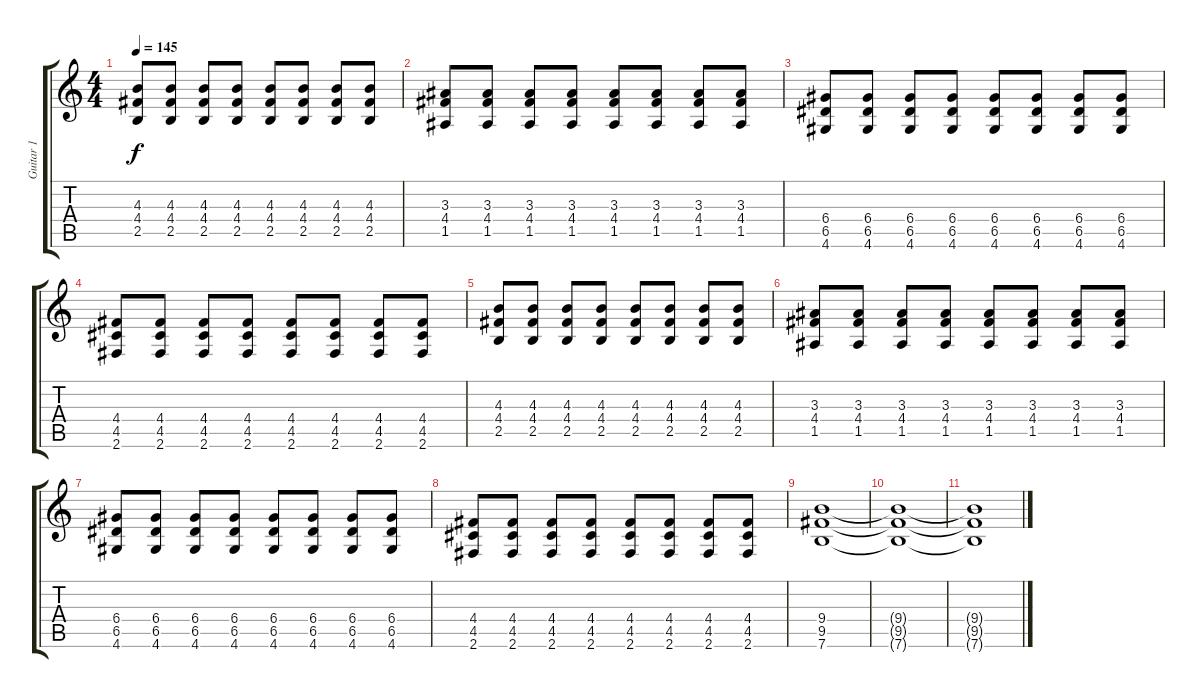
\track ("Guitar 1" "Guitar 1") {instrument electricguitarjazz}
\staff {score tabs}
\tuning (E4 B3 G3 D3 A2 E2) {hide}
\ts (4 4)
\tempo 145
\clef g2
\ks c
(4.3 4.4 2.5).8{dy f instrument overdrivenguitar} (4.3 4.4 2.5).8 (4.3 4.4 2.5).8 (4.3 4.4 2.5).8 (4.3 4.4 2.5).8 (4.3 4.4 2.5).8 (4.3 4.4 2.5).8 (4.3 4.4 2.5).8 |
(3.3 4.4 1.5).8 (3.3 4.4 1.5).8 (3.3 4.4 1.5).8 (3.3 4.4 1.5).8 (3.3 4.4 1.5).8 (3.3 4.4 1.5).8 (3.3 4.4 1.5).8 (3.3 4.4 1.5).8 |
(6.4 6.5 4.6).8 (6.4 6.5 4.6).8 (6.4 6.5 4.6).8 (6.4 6.5 4.6).8 (6.4 6.5 4.6).8 (6.4 6.5 4.6).8 (6.4 6.5 4.6).8 (6.4 6.5 4.6).8 |
(4.4 4.5 2.6).8 (4.4 4.5 2.6).8 (4.4 4.5 2.6).8 (4.4 4.5 2.6).8 (4.4 4.5 2.6).8 (4.4 4.5 2.6).8 (4.4 4.5 2.6).8 (4.4 4.5 2.6).8 |
(4.3 4.4 2.5).8{instrument overdrivenguitar} (4.3 4.4 2.5).8 (4.3 4.4 2.5).8 (4.3 4.4 2.5).8 (4.3 4.4 2.5).8 (4.3 4.4 2.5).8 (4.3 4.4 2.5).8 (4.3 4.4 2.5).8 |
(3.3 4.4 1.5).8 (3.3 4.4 1.5).8 (3.3 4.4 1.5).8 (3.3 4.4 1.5).8 (3.3 4.4 1.5).8 (3.3 4.4 1.5).8 (3.3 4.4 1.5).8 (3.3 4.4 1.5).8 |
(6.4 6.5 4.6).8 (6.4 6.5 4.6).8 (6.4 6.5 4.6).8 (6.4 6.5 4.6).8 (6.4 6.5 4.6).8 (6.4 6.5 4.6).8 (6.4 6.5 4.6).8 (6.4 6.5 4.6).8 |
(4.4 4.5 2.6).8 (4.4 4.5 2.6).8 (4.4 4.5 2.6).8 (4.4 4.5 2.6).8 (4.4 4.5 2.6).8 (4.4 4.5 2.6).8 (4.4 4.5 2.6).8 (4.4 4.5 2.6).8 |
(9.4 9.5 7.6).1 |
(9.4{t} 9.5{t} 7.6{t}).1{volume 11} |
(9.4{t} 9.5{t} 7.6{t}).1{volume 0}
